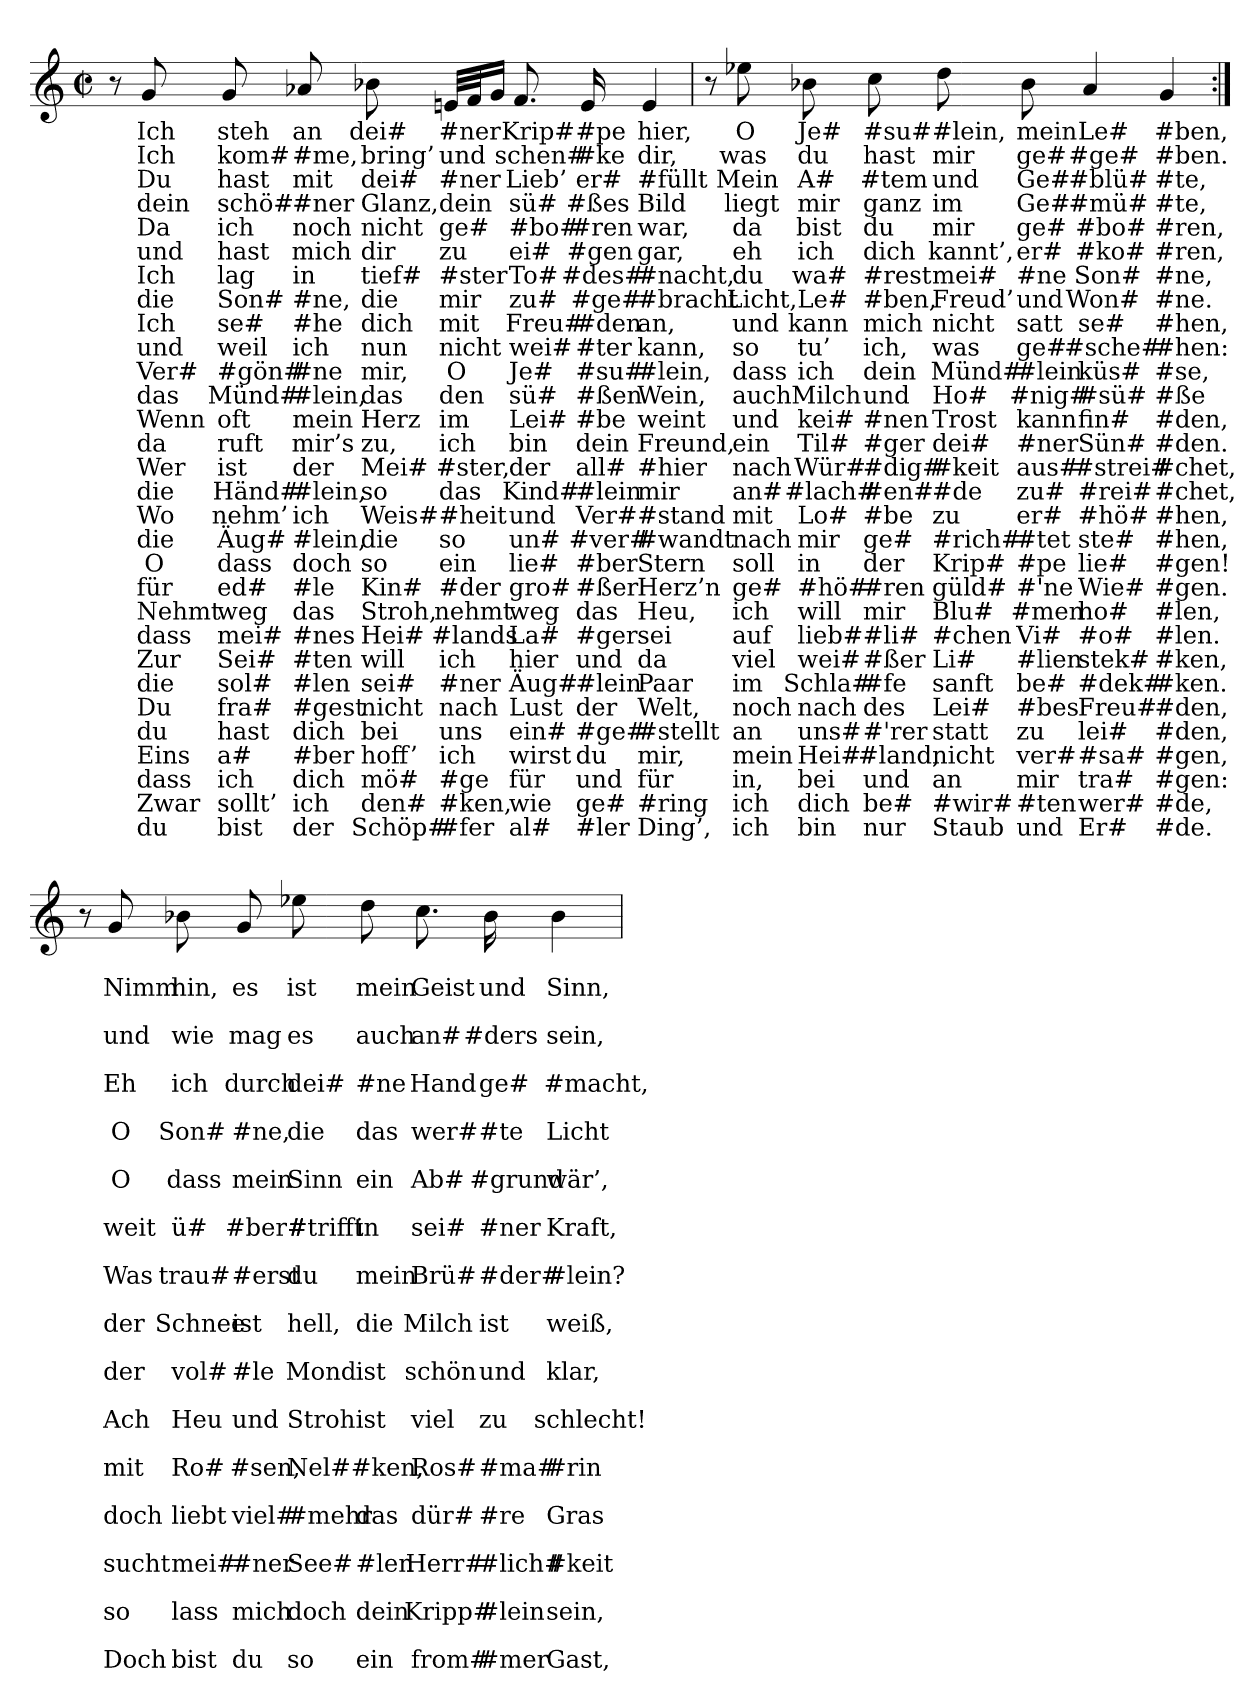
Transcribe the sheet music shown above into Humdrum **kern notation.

**kern	**text	**text	**text	**text	**text	**text	**text	**text	**text	**text	**text	**text	**text	**text	**text	**text	**text	**text	**text	**text	**text	**text	**text	**text	**text	**text	**text	**text	**text	**text
*part1	*part1	*part1	*part1	*part1	*part1	*part1	*part1	*part1	*part1	*part1	*part1	*part1	*part1	*part1	*part1	*part1	*part1	*part1	*part1	*part1	*part1	*part1	*part1	*part1	*part1	*part1	*part1	*part1	*part1	*part1
*staff1	*staff1	*staff1	*staff1	*staff1	*staff1	*staff1	*staff1	*staff1	*staff1	*staff1	*staff1	*staff1	*staff1	*staff1	*staff1	*staff1	*staff1	*staff1	*staff1	*staff1	*staff1	*staff1	*staff1	*staff1	*staff1	*staff1	*staff1	*staff1	*staff1	*staff1
*clefG2	*	*	*	*	*	*	*	*	*	*	*	*	*	*	*	*	*	*	*	*	*	*	*	*	*	*	*	*	*	*
*M4/4	*	*	*	*	*	*	*	*	*	*	*	*	*	*	*	*	*	*	*	*	*	*	*	*	*	*	*	*	*	*
*met(c|)	*	*	*	*	*	*	*	*	*	*	*	*	*	*	*	*	*	*	*	*	*	*	*	*	*	*	*	*	*	*
=	=	=	=	=	=	=	=	=	=	=	=	=	=	=	=	=	=	=	=	=	=	=	=	=	=	=	=	=	=	=
8r	.	.	.	.	.	.	.	.	.	.	.	.	.	.	.	.	.	.	.	.	.	.	.	.	.	.	.	.	.	.
8g	Ich	Ich	Du	dein	Da	und	Ich	die	Ich	und	Ver#	das	Wenn	da	Wer	die	Wo	die	O	für	Nehmt	dass	Zur	die	Du	du	Eins	dass	Zwar	du
8g	steh	kom#	hast	schö#	ich	hast	lag	Son#	se#	weil	#gön#	Münd#	oft	ruft	ist	Händ#	nehm’	Äug#	dass	ed#	weg	mei#	Sei#	sol#	fra#	hast	a#	ich	sollt’	bist
8a-X	an	#me,	mit	#ner	noch	mich	in	#ne,	#he	ich	#ne	#lein,	mein	mir’s	der	#lein,	ich	#lein,	doch	#le	das	#nes	#ten	#len	#gest	dich	#ber	dich	ich	der
8b-	dei#	bring’	dei#	Glanz,	nicht	dir	tief#	die	dich	nun	mir,	das	Herz	zu,	Mei#	so	Weis#	die	so	Kin#	Stroh,	Hei#	will	sei#	nicht	bei	hoff’	mö#	den#	Schöp#
32enLLL	#ner	und	#ner	dein	ge#	zu	#ster	mir	mit	nicht	O	den	im	ich	#ster,	das	#heit	so	ein	#der	nehmt	#lands	ich	#ner	nach	uns	ich	#ge	#ken,	#fer
32fJ	.	.	.	.	.	.	.	.	.	.	.	.	.	.	.	.	.	.	.	.	.	.	.	.	.	.	.	.	.	.
16gJJ	.	.	.	.	.	.	.	.	.	.	.	.	.	.	.	.	.	.	.	.	.	.	.	.	.	.	.	.	.	.
8.f	Krip#	schen#	Lieb’	sü#	#bo#	ei#	To#	zu#	Freu#	wei#	Je#	sü#	Lei#	bin	der	Kind#	und	un#	lie#	gro#	weg	La#	hier	Äug#	Lust	ein#	wirst	für	wie	al#
16e	#pe	#ke	er#	#ßes	#ren	#gen	#des#	#ge#	#den	#ter	#su#	#ßen	#be	dein	all#	#lein	Ver#	#ver#	#ber	#ßer	das	#ger	und	#lein	der	#ge#	du	und	ge#	#ler
4e	hier,	dir,	#füllt	Bild	war,	gar,	#nacht,	#bracht	an,	kann,	#lein,	Wein,	weint	Freund,	#hier	mir	#stand	#wandt	Stern	Herz’n	Heu,	sei	da	Paar	Welt,	#stellt	mir,	für	#ring	Ding’,
=	=	=	=	=	=	=	=	=	=	=	=	=	=	=	=	=	=	=	=	=	=	=	=	=	=	=	=	=	=	=
8r	.	.	.	.	.	.	.	.	.	.	.	.	.	.	.	.	.	.	.	.	.	.	.	.	.	.	.	.	.	.
8ee-	O	was	Mein	liegt	da	eh	du	Licht,	und	so	dass	auch	und	ein	nach	an#	mit	nach	soll	ge#	ich	auf	viel	im	noch	an	mein	in,	ich	ich
8b-	Je#	du	A#	mir	bist	ich	wa#	Le#	kann	tu’	ich	Milch	kei#	Til#	Wür#	#lach#	Lo#	mir	in	#hö#	will	lieb#	wei#	Schla#	nach	uns#	Hei#	bei	dich	bin
8cc	#su#	hast	#tem	ganz	du	dich	#rest	#ben,	mich	ich,	dein	und	#nen	#ger	#dig#	#en#	#be	ge#	der	#ren	mir	#li#	#ßer	#fe	des	#'rer	#land,	und	be#	nur
8dd	#lein,	mir	und	im	mir	kannt’,	mei#	Freud’	nicht	was	Münd#	Ho#	Trost	dei#	#keit	#de	zu	#rich#	Krip#	güld#	Blu#	#chen	Li#	sanft	Lei#	statt	nicht	an	#wir#	Staub
8b-	mein	ge#	Ge#	Ge#	ge#	er#	#ne	und	satt	ge#	#lein	#nig#	kann	#ner	aus#	zu#	er#	#tet	#pe	#'ne	#men	Vi#	#lien	be#	#bes	zu	ver#	mir	#ten	und
4a	Le#	#ge#	#blü#	#mü#	#bo#	#ko#	Son#	Won#	se#	#sche#	küs#	#sü#	fin#	Sün#	#strei#	#rei#	#hö#	ste#	lie#	Wie#	ho#	#o#	stek#	#dek#	Freu#	lei#	#sa#	tra#	wer#	Er#
4g	#ben,	#ben.	#te,	#te,	#ren,	#ren,	#ne,	#ne.	#hen,	#hen:	#se,	#ße	#den,	#den.	#chet,	#chet,	#hen,	#hen,	#gen!	#gen.	#len,	#len.	#ken,	#ken.	#den,	#den,	#gen,	#gen:	#de,	#de.
=:|!	=:|!	=:|!	=:|!	=:|!	=:|!	=:|!	=:|!	=:|!	=:|!	=:|!	=:|!	=:|!	=:|!	=:|!	=:|!	=:|!	=:|!	=:|!	=:|!	=:|!	=:|!	=:|!	=:|!	=:|!	=:|!	=:|!	=:|!	=:|!	=:|!	=:|!
8r	.	.	.	.	.	.	.	.	.	.	.	.	.	.	.	.	.	.	.	.	.	.	.	.	.	.	.	.	.	.
8g	.	Nimm	.	und	.	Eh	.	O	.	O	.	weit	.	Was	.	der	.	der	.	Ach	.	mit	.	doch	.	sucht	.	so	.	Doch
8b-	.	hin,	.	wie	.	ich	.	Son#	.	dass	.	ü#	.	trau#	.	Schnee	.	vol#	.	Heu	.	Ro#	.	liebt	.	mei#	.	lass	.	bist
8g	.	es	.	mag	.	durch	.	#ne,	.	mein	.	#ber#	.	#erst	.	ist	.	#le	.	und	.	#sen,	.	viel#	.	#ner	.	mich	.	du
8ee-	.	ist	.	es	.	dei#	.	die	.	Sinn	.	#trifft	.	du	.	hell,	.	Mond	.	Stroh	.	Nel#	.	#mehr	.	See#	.	doch	.	so
8dd	.	mein	.	auch	.	#ne	.	das	.	ein	.	in	.	mein	.	die	.	ist	.	ist	.	#ken,	.	das	.	#len	.	dein	.	ein
8.cc	.	Geist	.	an#	.	Hand	.	wer#	.	Ab#	.	sei#	.	Brü#	.	Milch	.	schön	.	viel	.	Ros#	.	dür#	.	Herr#	.	Kripp#	.	from#
16b-	.	und	.	#ders	.	ge#	.	#te	.	#grund	.	#ner	.	#der#	.	ist	.	und	.	zu	.	#ma#	.	#re	.	#lich#	.	#lein	.	#mer
4b-	.	Sinn,	.	sein,	.	#macht,	.	Licht	.	wär’,	.	Kraft,	.	#lein?	.	weiß,	.	klar,	.	schlecht!	.	#rin	.	Gras	.	#keit	.	sein,	.	Gast,
=	=	=	=	=	=	=	=	=	=	=	=	=	=	=	=	=	=	=	=	=	=	=	=	=	=	=	=	=	=	=
*-	*-	*-	*-	*-	*-	*-	*-	*-	*-	*-	*-	*-	*-	*-	*-	*-	*-	*-	*-	*-	*-	*-	*-	*-	*-	*-	*-	*-	*-	*-
